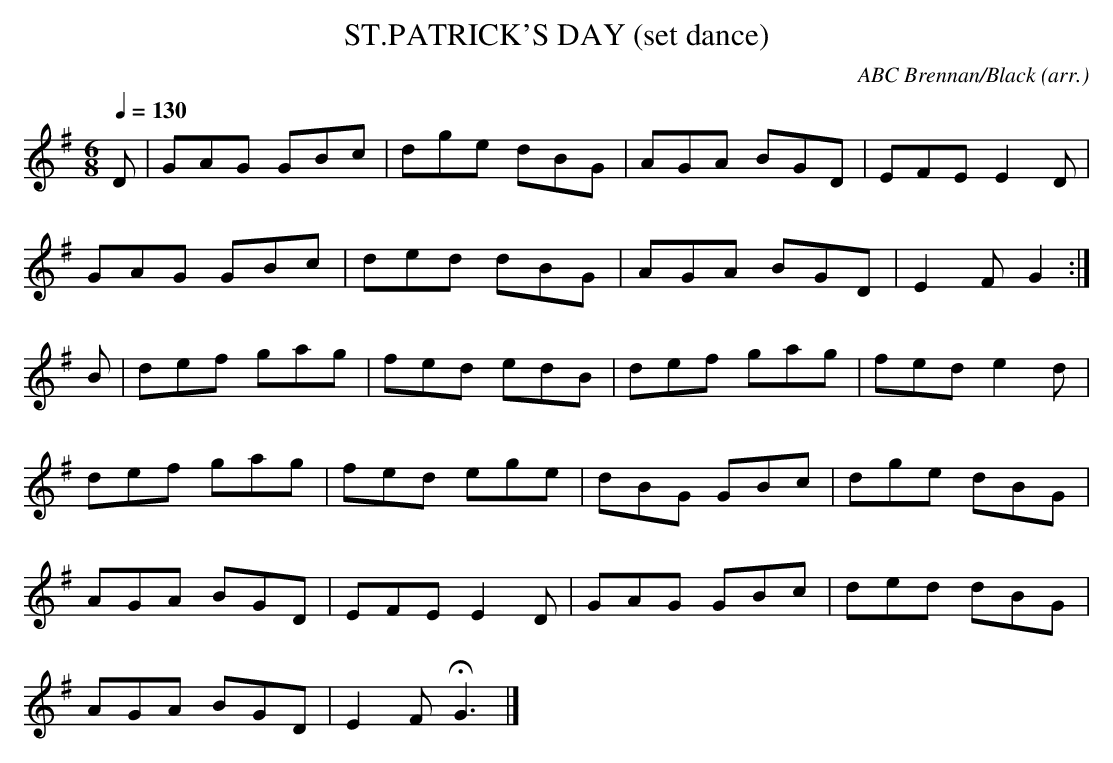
X:1
T:ST.PATRICK'S DAY (set dance)
C:ABC Brennan/Black (arr.)
Q:1/4=130
M:6/8
L:1/8
K:G
D|GAG GBc|dge dBG|AGA BGD|EFE E2D|
GAG GBc|ded dBG|AGA BGD|E2F G2:|
B|def gag|fed edB|def gag|fed e2d|
def gag|fed ege|dBG GBc|dge dBG|
AGA BGD|EFE E2D|GAG GBc|ded dBG|
AGA BGD|E2F HG3|]
